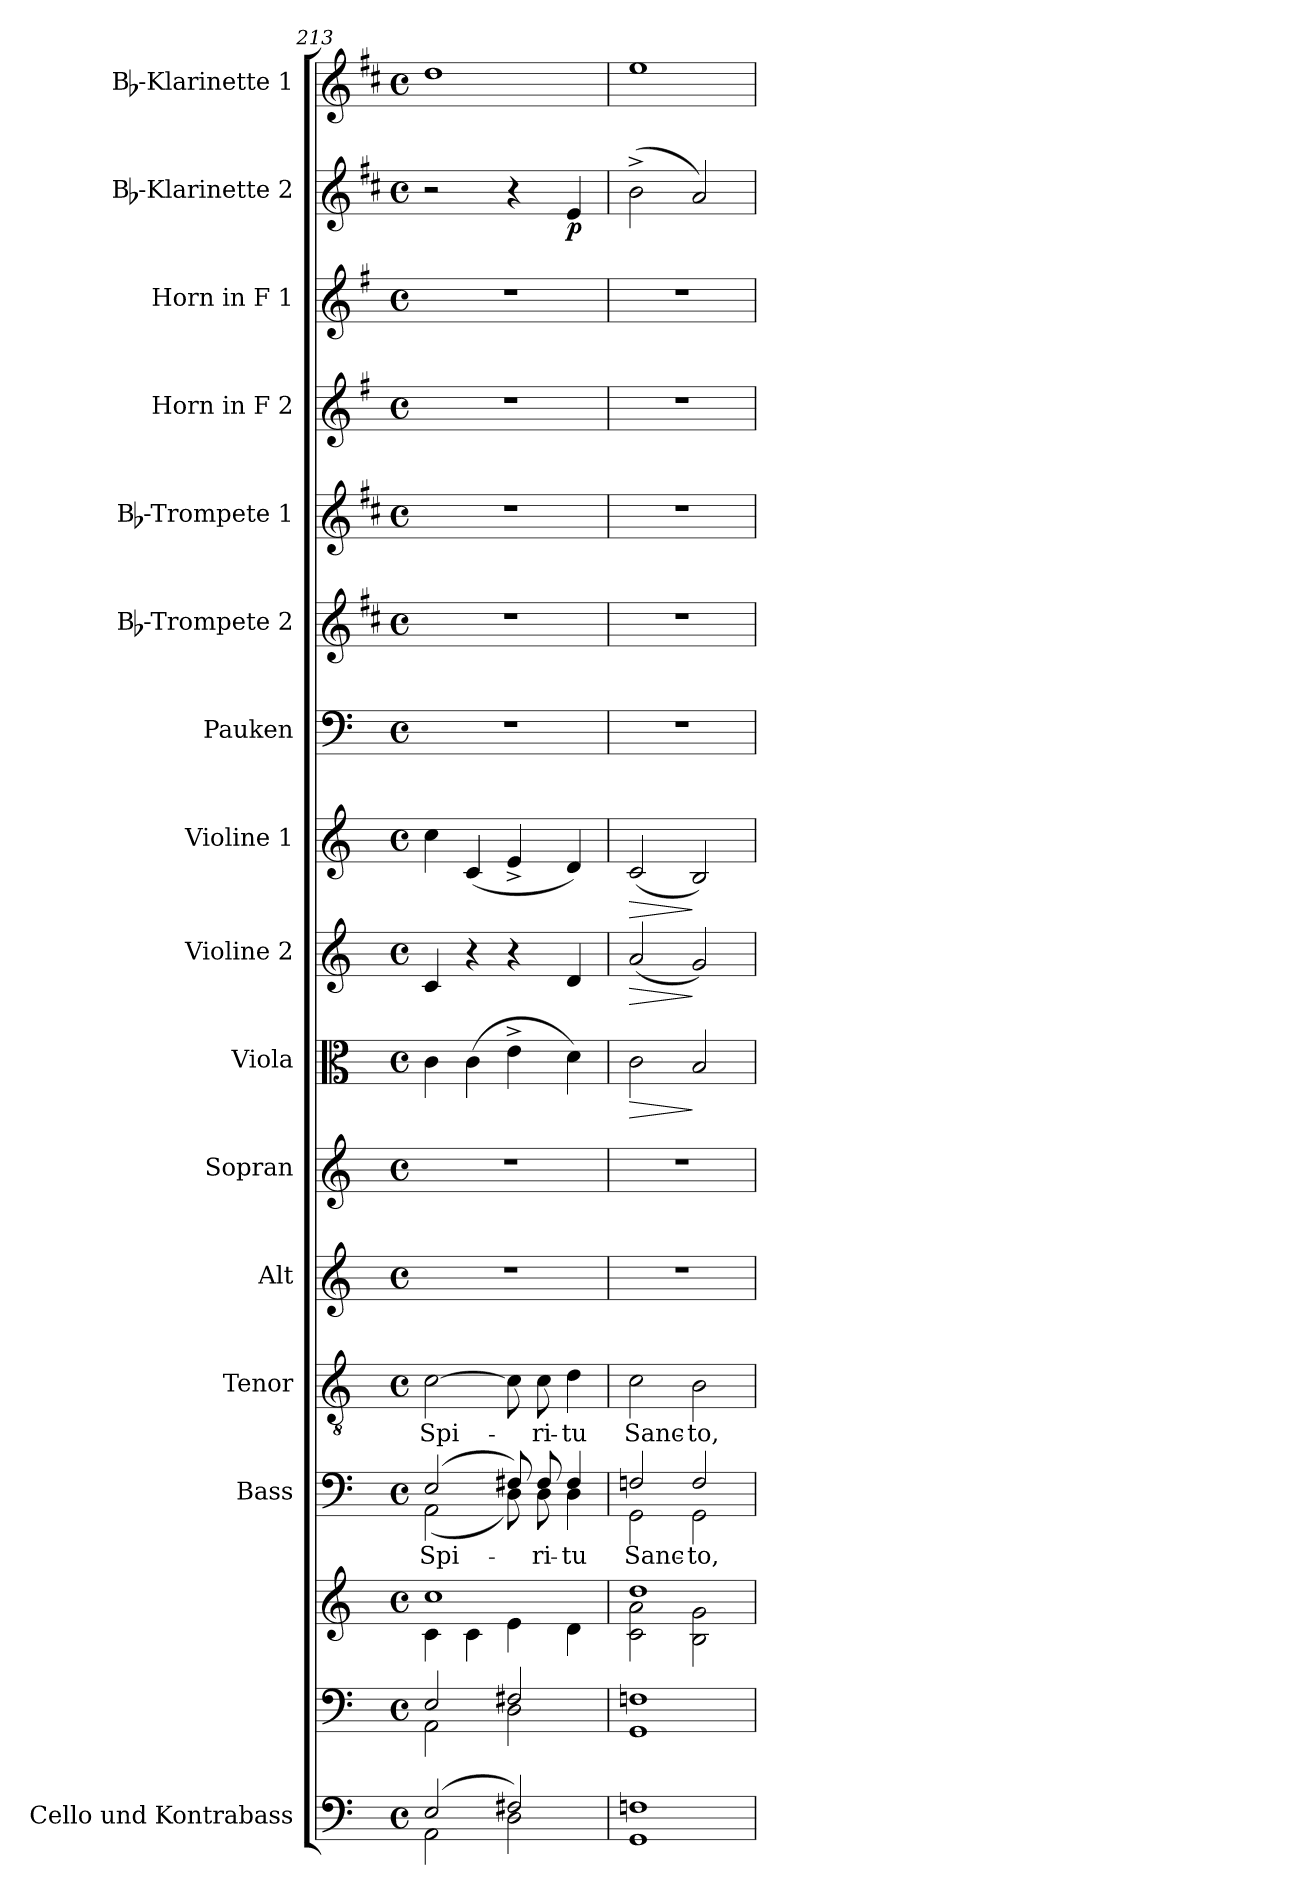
**kern	**kern	**kern	**kern	**text	**kern	**text	**kern	**kern	**kern	**dynam	**kern	**dynam	**kern	**dynam	**kern	**kern	**kern	**kern	**kern	**kern	**dynam	**kern
*part16	*part15	*part15	*part14	*part14	*part13	*part13	*part12	*part11	*part10	*part10	*part9	*part9	*part8	*part8	*part7	*part6	*part5	*part4	*part3	*part2	*part2	*part1
*staff17	*staff16	*staff15	*staff14	*staff14	*staff13	*staff13	*staff12	*staff11	*staff10	*staff10	*staff9	*staff9	*staff8	*staff8	*staff7	*staff6	*staff5	*staff4	*staff3	*staff2	*staff2	*staff1
*I"Cello und Kontrabass	*	*	*I"Bass	*	*I"Tenor	*	*I"Alt	*I"Sopran	*I"Viola	*	*I"Violine 2	*	*I"Violine 1	*	*I"Pauken	*I"Bb-Trompete 2	*I"Bb-Trompete 1	*I"Horn in F 2	*I"Horn in F 1	*I"Bb-Klarinette 2	*	*I"Bb-Klarinette 1
*I'Kb.	*	*	*I'B.	*	*I'T.	*	*I'A.	*I'S.	*I'Vla.	*	*I'Vl. 2	*	*I'Vl. 1	*	*I'Pk.	*I'Bb Trp. 2	*I'Bb Trp. 1	*	*	*I'Bb Kl. 2	*	*I'Bb Kl. 1
*clefF4	*clefF4	*clefG2	*clefF4	*	*clefGv2	*	*clefG2	*clefG2	*clefC3	*	*clefG2	*	*clefG2	*	*clefF4	*clefG2	*clefG2	*clefG2	*clefG2	*clefG2	*	*clefG2
*ITrd7c12	*	*	*	*	*	*	*	*	*	*	*	*	*	*	*	*ITrd1c2	*ITrd1c2	*ITrd4c7	*ITrd4c7	*ITrd1c2	*	*ITrd1c2
*k[]	*k[]	*k[]	*k[]	*	*k[]	*	*k[]	*k[]	*k[]	*	*k[]	*	*k[]	*	*k[]	*k[]	*k[]	*k[]	*k[]	*k[]	*	*k[]
*C:	*C:	*C:	*C:	*	*C:	*	*C:	*C:	*C:	*	*C:	*	*C:	*	*C:	*C:	*C:	*C:	*C:	*C:	*	*C:
*M4/4	*M4/4	*M4/4	*M4/4	*	*M4/4	*	*M4/4	*M4/4	*M4/4	*	*M4/4	*	*M4/4	*	*M4/4	*M4/4	*M4/4	*M4/4	*M4/4	*M4/4	*	*M4/4
*met(c)	*met(c)	*met(c)	*met(c)	*	*met(c)	*	*met(c)	*met(c)	*met(c)	*	*met(c)	*	*met(c)	*	*met(c)	*met(c)	*met(c)	*met(c)	*met(c)	*met(c)	*	*met(c)
=213	=213	=213	=213	=213	=213	=213	=213	=213	=213	=213	=213	=213	=213	=213	=213	=213	=213	=213	=213	=213	=213	=213
*^	*^	*^	*	*	*	*	*	*	*	*	*	*	*	*	*	*	*	*	*	*	*	*
!	!	!	!	!	!	!	!LO:LY:b	!	!LO:LY:b	!	!	!	!	!	!	!	!	!	!	!	!	!	!	!	!
*	*	*	*	*	*	*^	*	*	*	*	*	*	*	*	*	*	*	*	*	*	*	*	*	*	*
(2EE/	2AAA\	2E/	2AA\	1cc	4c\	(2E/	(<2AA\	Spi-	[2c\	Spi-	1r	1r	4c\	.	4c/	.	4cc\	.	1r	1r	1r	1r	1r	2r	.	1cc
.	.	.	.	.	4c\	.	.	.	.	.	.	.	(>4c\	.	4r	.	(<4c/	.	.	.	.	.	.	.	.	.
2FF#X/)	2DD\	2F#X/	2D\	.	4e\	8F#X/)	8D\)	.	8c\]	.	.	.	4e^>\	.	4r	.	4e^>/	.	.	.	.	.	.	4r	.	.
!	!	!	!	!	!	!	!	!LO:LY:b	!	!LO:LY:b	!	!	!	!	!	!	!	!	!	!	!	!	!	!	!	!
.	.	.	.	.	.	8F#/	8D\	-ri-	8c\	-ri-	.	.	.	.	.	.	.	.	.	.	.	.	.	.	.	.
!	!	!	!	!	!	!	!	!LO:LY:b	!	!LO:LY:b	!	!	!	!	!	!	!	!	!	!	!	!	!	!	!LO:DY:b	!
.	.	.	.	.	4d\	4F#/	4D\	-tu	4d\	-tu	.	.	4d\)	.	4d/	.	4d/)	.	.	.	.	.	.	4d/	p	.
=214	=214	=214	=214	=214	=214	=214	=214	=214	=214	=214	=214	=214	=214	=214	=214	=214	=214	=214	=214	=214	=214	=214	=214	=214	=214	=214
!	!	!	!	!	!	!	!	!LO:LY:b	!	!LO:LY:b	!	!	!	!LO:HP:b	!	!LO:HP:b	!	!LO:HP:b	!	!	!	!	!	!	!	!
1FFn	1GGG	1Fn	1GG	1dd	2c\ 2a\	2Fn/	2GG\	Sanc-	2c\	Sanc-	1r	1r	2c\	>	(<2a/	>	(<2c/	>	1r	1r	1r	1r	1r	(>2a^>\	.	1dd
!	!	!	!	!	!	!	!	!LO:LY:b	!	!LO:LY:b	!	!	!	!	!	!	!	!	!	!	!	!	!	!	!	!
.	.	.	.	.	2B\ 2g\	2F/	2GG\	-to,	2B\	-to,	.	.	2B/	]	2g/)	]	2B/)	]	.	.	.	.	.	2g/)	.	.
*v	*v	*	*	*	*	*v	*v	*	*	*	*	*	*	*	*	*	*	*	*	*	*	*	*	*	*	*
*	*v	*v	*	*	*	*	*	*	*	*	*	*	*	*	*	*	*	*	*	*	*	*	*	*
*	*	*v	*v	*	*	*	*	*	*	*	*	*	*	*	*	*	*	*	*	*	*	*	*
=	=	=	=	=	=	=	=	=	=	=	=	=	=	=	=	=	=	=	=	=	=	=
*-	*-	*-	*-	*-	*-	*-	*-	*-	*-	*-	*-	*-	*-	*-	*-	*-	*-	*-	*-	*-	*-	*-
